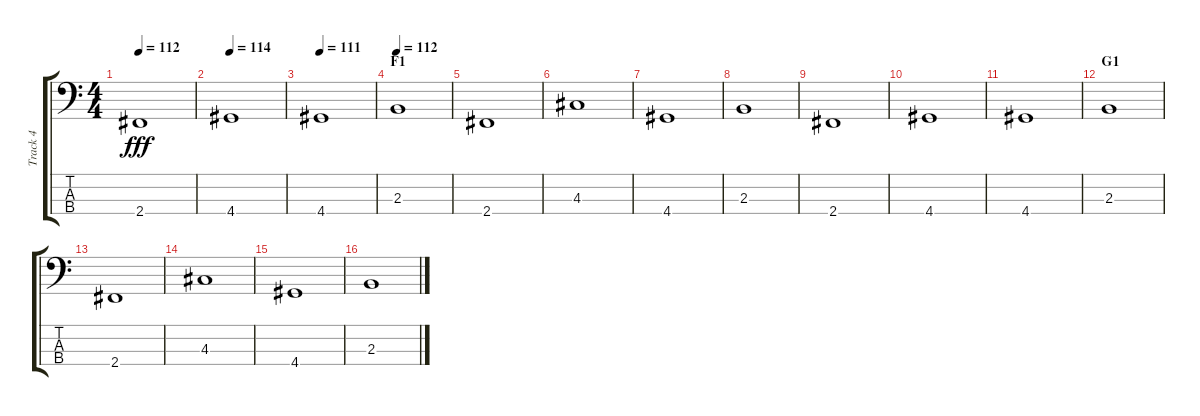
\track ("Track 4" "Track 4") {instrument electricbassfinger}
\staff {score tabs}
\tuning (G2 D2 A1 E1) {hide}
\ts (4 4)
\tempo 112
\clef f4
\ks c
2.4.1{dy fff} |
\tempo 114
4.4.1 |
\tempo 111
4.4.1 |
\section ("" "F1")
\tempo 112
2.3.1 |
2.4.1 |
4.3.1 |
4.4.1 |
2.3.1 |
2.4.1 |
4.4.1 |
4.4.1 |
\section ("" "G1")
2.3.1 |
2.4.1 |
4.3.1 |
4.4.1 |
2.3.1
